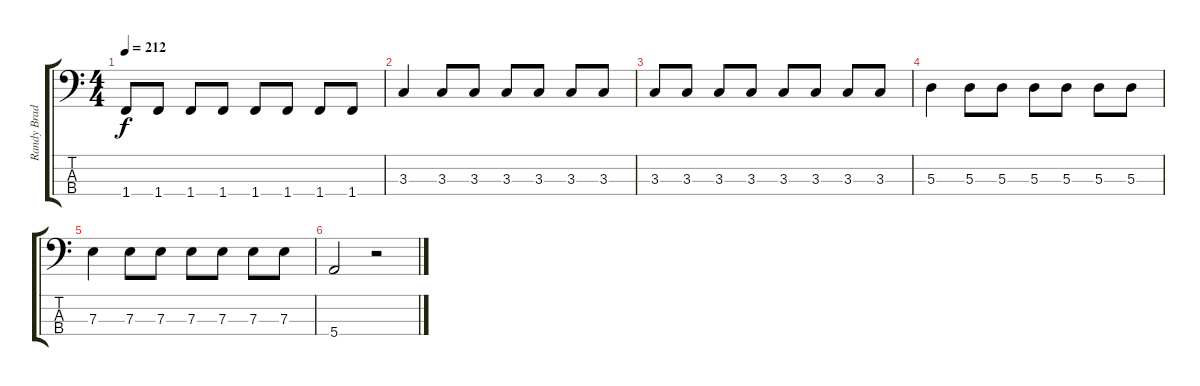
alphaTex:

\track ("Randy Bradbury - Bass" "Randy Brad") {instrument electricbasspick}
\staff {score tabs}
\tuning (G2 D2 A1 E1) {hide}
\ts (4 4)
\tempo 212
\clef f4
\ks c
1.4.8{dy f} 1.4.8 1.4.8 1.4.8 1.4.8 1.4.8 1.4.8 1.4.8 |
3.3.4 3.3.8 3.3.8 3.3.8 3.3.8 3.3.8 3.3.8 |
3.3.8 3.3.8 3.3.8 3.3.8 3.3.8 3.3.8 3.3.8 3.3.8 |
5.3.4 5.3.8 5.3.8 5.3.8 5.3.8 5.3.8 5.3.8 |
7.3.4 7.3.8 7.3.8 7.3.8 7.3.8 7.3.8 7.3.8 |
5.4.2 r.2
